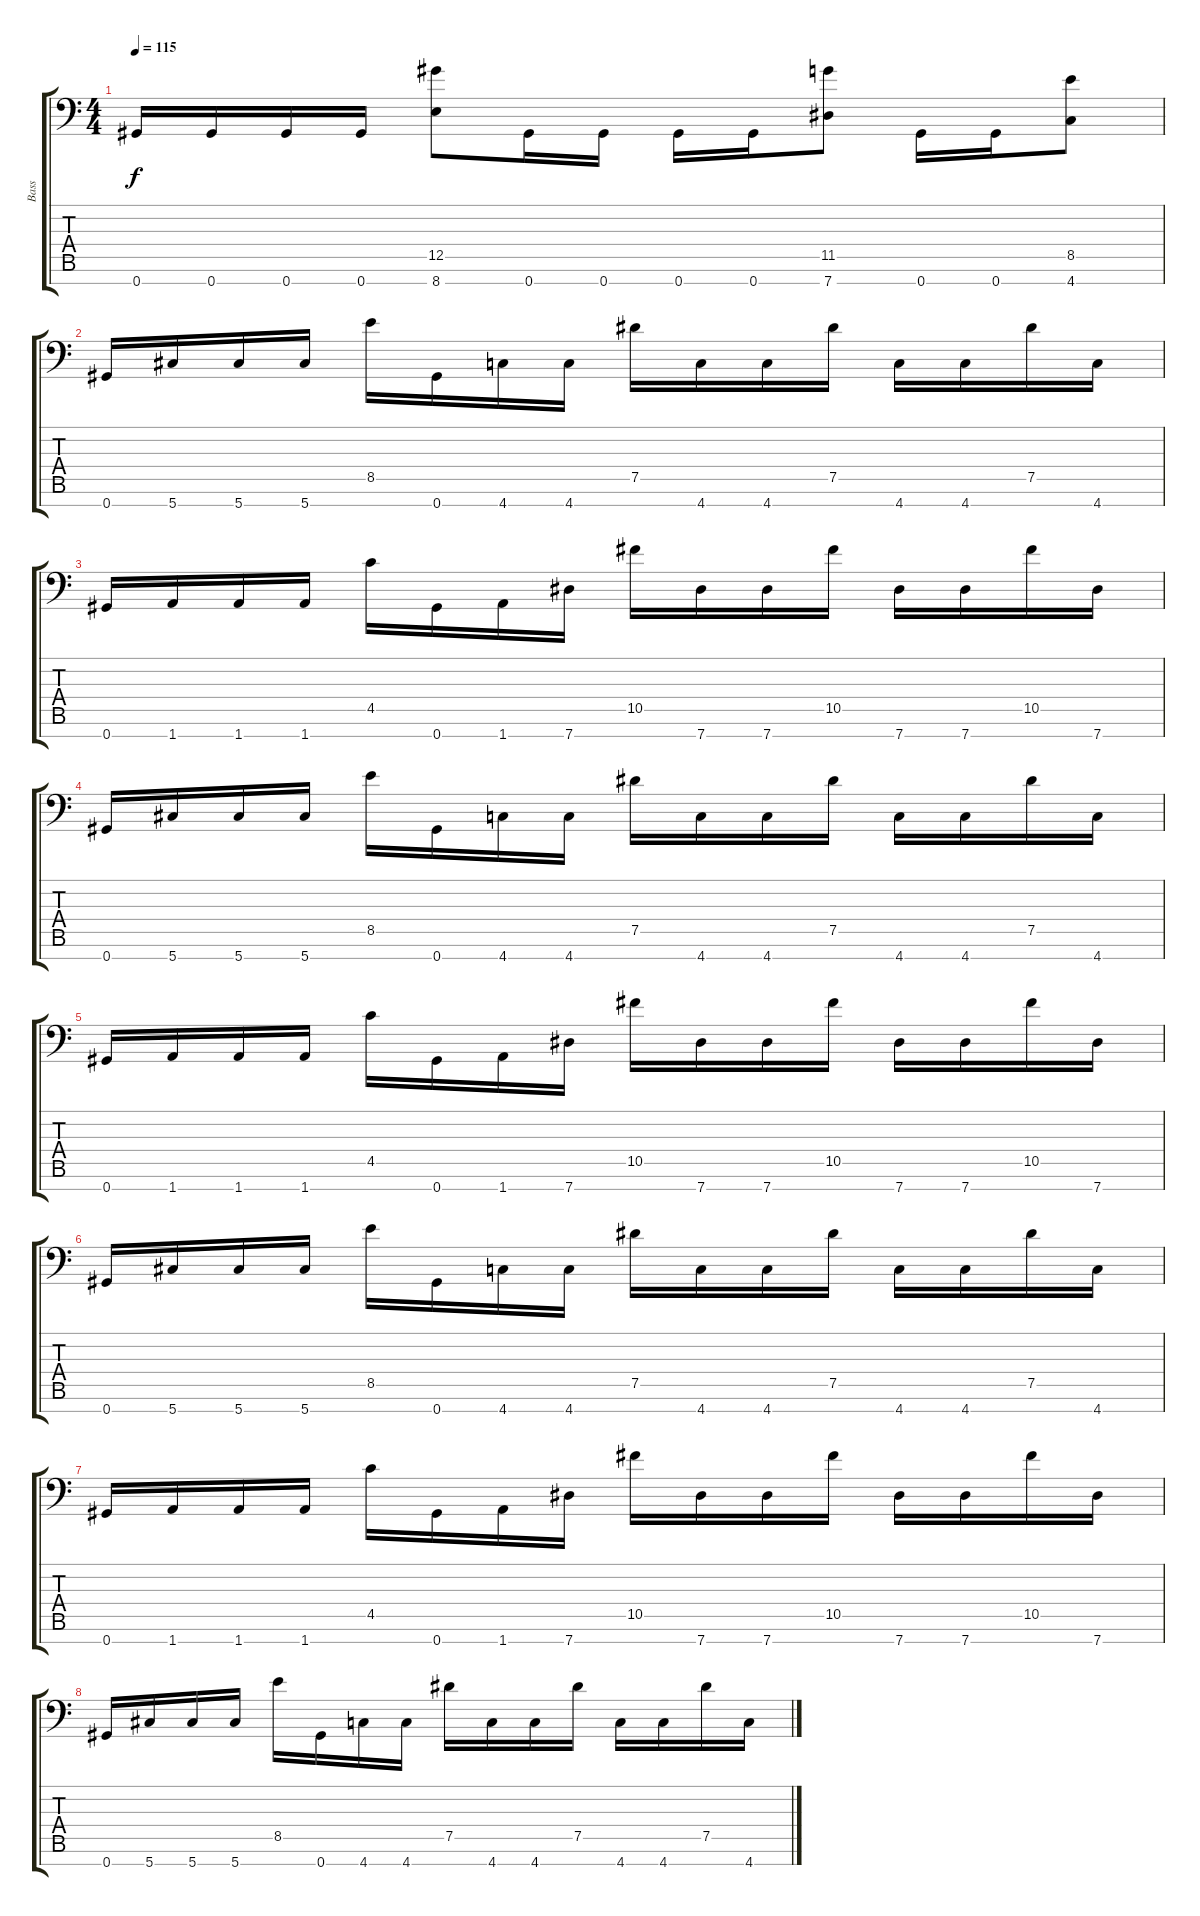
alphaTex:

\track ("Bass" "Bass") {instrument fretlessbass}
\staff {score tabs}
\tuning (Eb4 Bb3 F3 Db3 Ab2 Eb2 Ab1) {hide}
\ts (4 4)
\tempo 115
\clef f4
\ks c
0.7.16{dy f} 0.7.16 0.7.16 0.7.16 (12.5 8.7).8 0.7.16 0.7.16 0.7.16 0.7.16 (11.5 7.7).8 0.7.16 0.7.16 (8.5 4.7).8 |
0.7.16 5.7.16 5.7.16 5.7.16 8.5.16 0.7.16 4.7.16 4.7.16 7.5.16 4.7.16 4.7.16 7.5.16 4.7.16 4.7.16 7.5.16 4.7.16 |
0.7.16 1.7.16 1.7.16 1.7.16 4.5.16 0.7.16 1.7.16 7.7.16 10.5.16 7.7.16 7.7.16 10.5.16 7.7.16 7.7.16 10.5.16 7.7.16 |
0.7.16 5.7.16 5.7.16 5.7.16 8.5.16 0.7.16 4.7.16 4.7.16 7.5.16 4.7.16 4.7.16 7.5.16 4.7.16 4.7.16 7.5.16 4.7.16 |
0.7.16 1.7.16 1.7.16 1.7.16 4.5.16 0.7.16 1.7.16 7.7.16 10.5.16 7.7.16 7.7.16 10.5.16 7.7.16 7.7.16 10.5.16 7.7.16 |
0.7.16 5.7.16 5.7.16 5.7.16 8.5.16 0.7.16 4.7.16 4.7.16 7.5.16 4.7.16 4.7.16 7.5.16 4.7.16 4.7.16 7.5.16 4.7.16 |
0.7.16 1.7.16 1.7.16 1.7.16 4.5.16 0.7.16 1.7.16 7.7.16 10.5.16 7.7.16 7.7.16 10.5.16 7.7.16 7.7.16 10.5.16 7.7.16 |
0.7.16 5.7.16 5.7.16 5.7.16 8.5.16 0.7.16 4.7.16 4.7.16 7.5.16 4.7.16 4.7.16 7.5.16 4.7.16 4.7.16 7.5.16 4.7.16
